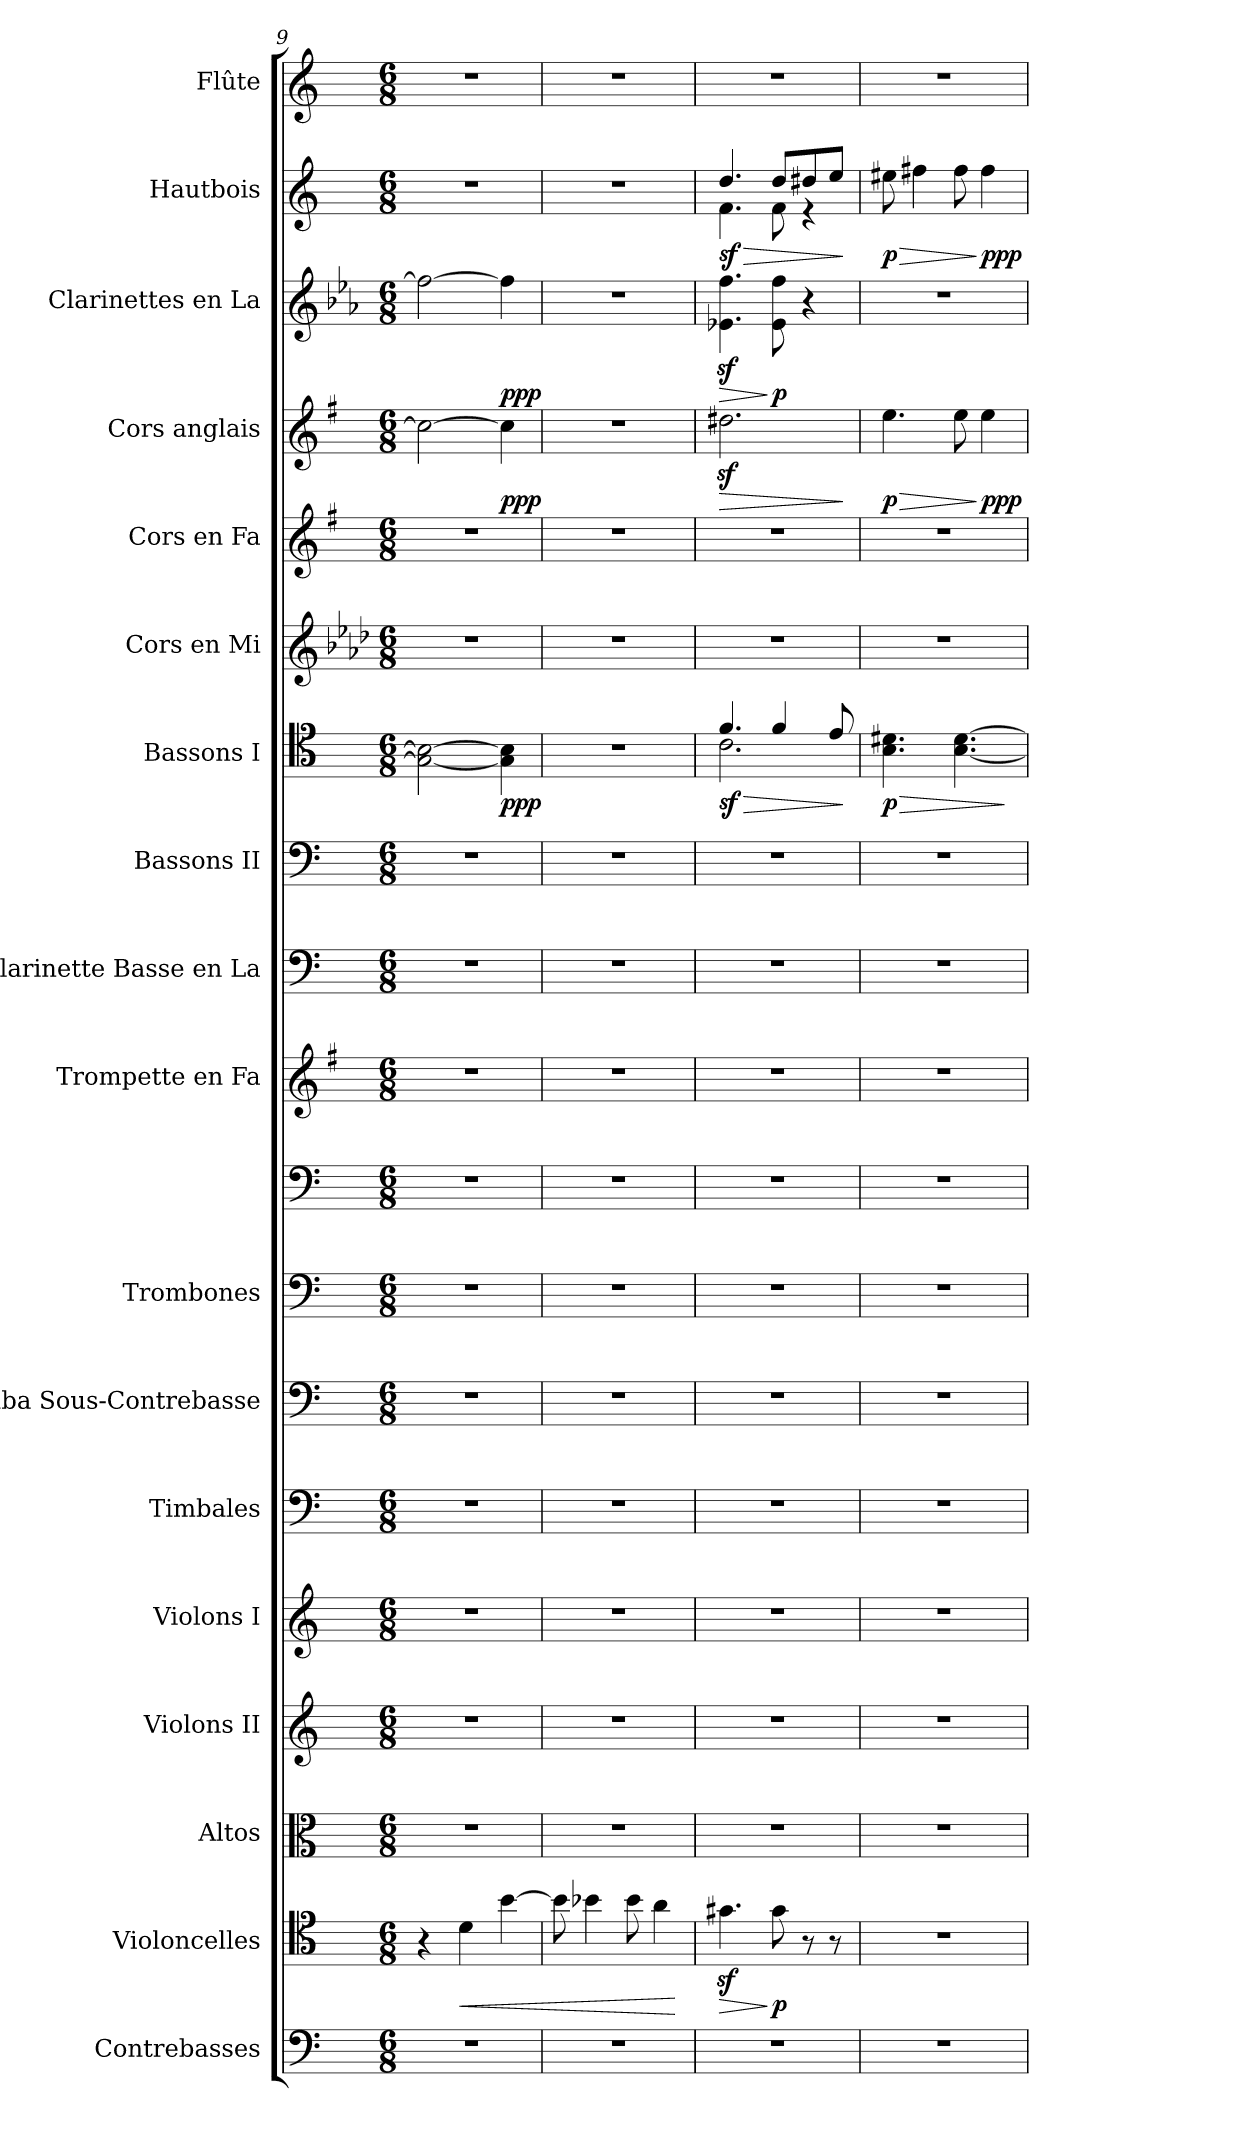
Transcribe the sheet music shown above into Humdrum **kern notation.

**kern	**kern	**dynam	**kern	**kern	**kern	**kern	**kern	**kern	**kern	**kern	**kern	**kern	**kern	**dynam	**kern	**kern	**kern	**dynam	**kern	**dynam	**kern	**dynam	**kern
*part18	*part17	*part17	*part16	*part15	*part14	*part13	*part12	*part11	*part11	*part10	*part9	*part8	*part7	*part7	*part6	*part5	*part4	*part4	*part3	*part3	*part2	*part2	*part1
*staff19	*staff18	*staff18	*staff17	*staff16	*staff15	*staff14	*staff13	*staff12	*staff11	*staff10	*staff9	*staff8	*staff7	*staff7	*staff6	*staff5	*staff4	*staff4	*staff3	*staff3	*staff2	*staff2	*staff1
*I"Contrebasses	*I"Violoncelles	*	*I"Altos	*I"Violons II	*I"Violons I	*I"Timbales	*I"Tuba Sous-Contrebasse	*I"Trombones	*	*I"Trompette en Fa	*I"Clarinette Basse en La	*I"Bassons II	*I"Bassons I	*	*I"Cors en Mi	*I"Cors en Fa	*I"Cors anglais	*	*I"Clarinettes en La	*	*I"Hautbois	*	*I"Flûte
*I'Cbs.	*I'Vlcs	*	*I'Alt.	*I'Vlns. II	*I'Vlns. I	*I'Timb.	*I'Tu. SCb.	*I'Tbn.	*	*I'Tromp. Fa	*I'Clar. B. La	*I'Bsn. II	*I'Bsn. I	*	*I'Cors Mi	*I'Cors Fa	*I'C. A.	*	*I'Clar. La	*	*I'Htbs.	*	*I'Fl.
*clefF4	*clefC4	*	*clefC3	*clefG2	*clefG2	*clefF4	*clefF4	*clefF4	*clefF4	*clefG2	*clefF4	*clefF4	*clefC4	*	*clefG2	*clefG2	*clefG2	*	*clefG2	*	*clefG2	*	*clefG2
*ITrd7c12	*	*	*	*	*	*	*	*	*	*ITrd-3c-5	*ITrd9c15	*	*	*	*ITrd5c8	*ITrd4c7	*ITrd4c7	*	*ITrd2c3	*	*	*	*
*k[]	*k[]	*	*k[]	*k[]	*k[]	*k[]	*k[]	*k[]	*k[]	*k[]	*k[]	*k[]	*k[]	*	*k[]	*k[]	*k[]	*	*k[]	*	*k[]	*	*k[]
*M6/8	*M6/8	*	*M6/8	*M6/8	*M6/8	*M6/8	*M6/8	*M6/8	*M6/8	*M6/8	*M6/8	*M6/8	*M6/8	*	*M6/8	*M6/8	*M6/8	*	*M6/8	*	*M6/8	*	*M6/8
=9	=9	=9	=9	=9	=9	=9	=9	=9	=9	=9	=9	=9	=9	=9	=9	=9	=9	=9	=9	=9	=9	=9	=9
2.r	4r	.	2.r	2.r	2.r	2.r	2.r	2.r	2.r	2.r	2.r	2.r	2G\_ 2B\_	.	2.r	2.r	2f\_	.	2dd\_	.	2.r	.	2.r
!	!	!LO:HP:b	!	!	!	!	!	!	!	!	!	!	!	!	!	!	!	!	!	!	!	!	!
.	4d\	<	.	.	.	.	.	.	.	.	.	.	.	.	.	.	.	.	.	.	.	.	.
!	!	!	!	!	!	!	!	!	!	!	!	!	!	!LO:DY:b	!	!	!	!LO:DY:b	!	!LO:DY:b	!	!	!
.	[4b\	.	.	.	.	.	.	.	.	.	.	.	4G\] 4B\]	ppp	.	.	4f\]	ppp	4dd\]	ppp	.	.	.
=10	=10	=10	=10	=10	=10	=10	=10	=10	=10	=10	=10	=10	=10	=10	=10	=10	=10	=10	=10	=10	=10	=10	=10
2.r	8b\]	.	2.r	2.r	2.r	2.r	2.r	2.r	2.r	2.r	2.r	2.r	2.r	.	2.r	2.r	2.r	.	2.r	.	2.r	.	2.r
.	4b-X\	.	.	.	.	.	.	.	.	.	.	.	.	.	.	.	.	.	.	.	.	.	.
.	8b-\	.	.	.	.	.	.	.	.	.	.	.	.	.	.	.	.	.	.	.	.	.	.
.	4a\	.	.	.	.	.	.	.	.	.	.	.	.	.	.	.	.	.	.	.	.	.	.
.	.	[	.	.	.	.	.	.	.	.	.	.	.	.	.	.	.	.	.	.	.	.	.
=11	=11	=11	=11	=11	=11	=11	=11	=11	=11	=11	=11	=11	=11	=11	=11	=11	=11	=11	=11	=11	=11	=11	=11
!	!	!LO:HP:b	!	!	!	!	!	!	!	!	!	!	!	!LO:HP:b	!	!	!	!LO:HP:b	!	!LO:HP:b	!	!LO:HP:b	!
*	*	*	*	*	*	*	*	*	*	*	*	*	*^	*	*	*	*	*	*	*	*^	*	*
!	!	!	!	!	!	!	!	!	!	!	!	!	!	!	!LO:DY:n=1:b	!	!	!	!	!	!	!	!	!LO:DY:n=1:b	!
2.r	4.g#Xz<\	>	2.r	2.r	2.r	2.r	2.r	2.r	2.r	2.r	2.r	2.r	4.f/	2.c\	> sf	2.r	2.r	2.g#Xz<\	>	4.cn\z< 4.dd\z<	>	4.dd/	4.f\	> sf	2.r
!	!	!LO:DY:n=1:b	!	!	!	!	!	!	!	!	!	!	!	!	!	!	!	!	!	!	!LO:DY:n=1:b	!	!	!	!
.	8g#\	] p	.	.	.	.	.	.	.	.	.	.	4f/	.	.	.	.	.	.	8c\ 8dd\	] p	8dd/L	8f\	.	.
.	8r	.	.	.	.	.	.	.	.	.	.	.	.	.	.	.	.	.	.	4r	.	8dd#X/	4r	.	.
.	8r	.	.	.	.	.	.	.	.	.	.	.	8e/	.	.	.	.	.	.	.	.	8ee/J	.	.	.
*	*	*	*	*	*	*	*	*	*	*	*	*	*v	*v	*	*	*	*	*	*	*	*v	*v	*	*
.	.	.	.	.	.	.	.	.	.	.	.	.	.	]	.	.	.	]	.	.	.	]	.
!!LO:PB:g=z
=12	=12	=12	=12	=12	=12	=12	=12	=12	=12	=12	=12	=12	=12	=12	=12	=12	=12	=12	=12	=12	=12	=12	=12
!	!	!	!	!	!	!	!	!	!	!	!	!	!	!LO:HP:b	!	!	!	!LO:HP:b	!	!	!	!LO:HP:b	!
!	!	!	!	!	!	!	!	!	!	!	!	!	!	!LO:DY:n=1:b	!	!	!	!LO:DY:n=1:b	!	!	!	!LO:DY:n=1:b	!
2.r	2.r	.	2.r	2.r	2.r	2.r	2.r	2.r	2.r	2.r	2.r	2.r	4.B\ 4.d#X\	> p	2.r	2.r	4.a\	> p	2.r	.	8ee#X\	> p	2.r
.	.	.	.	.	.	.	.	.	.	.	.	.	.	.	.	.	.	.	.	.	4ff#X\	.	.
.	.	.	.	.	.	.	.	.	.	.	.	.	[4.B\ [4.d#\	.	.	.	8a\	.	.	.	8ff#\	.	.
!	!	!	!	!	!	!	!	!	!	!	!	!	!	!	!	!	!	!LO:DY:n=2:b	!	!	!	!LO:DY:n=2:b	!
.	.	.	.	.	.	.	.	.	.	.	.	.	.	.	.	.	4a\	] ppp	.	.	4ff#\	] ppp	.
.	.	.	.	.	.	.	.	.	.	.	.	.	.	]	.	.	.	.	.	.	.	.	.
=	=	=	=	=	=	=	=	=	=	=	=	=	=	=	=	=	=	=	=	=	=	=	=
*-	*-	*-	*-	*-	*-	*-	*-	*-	*-	*-	*-	*-	*-	*-	*-	*-	*-	*-	*-	*-	*-	*-	*-
